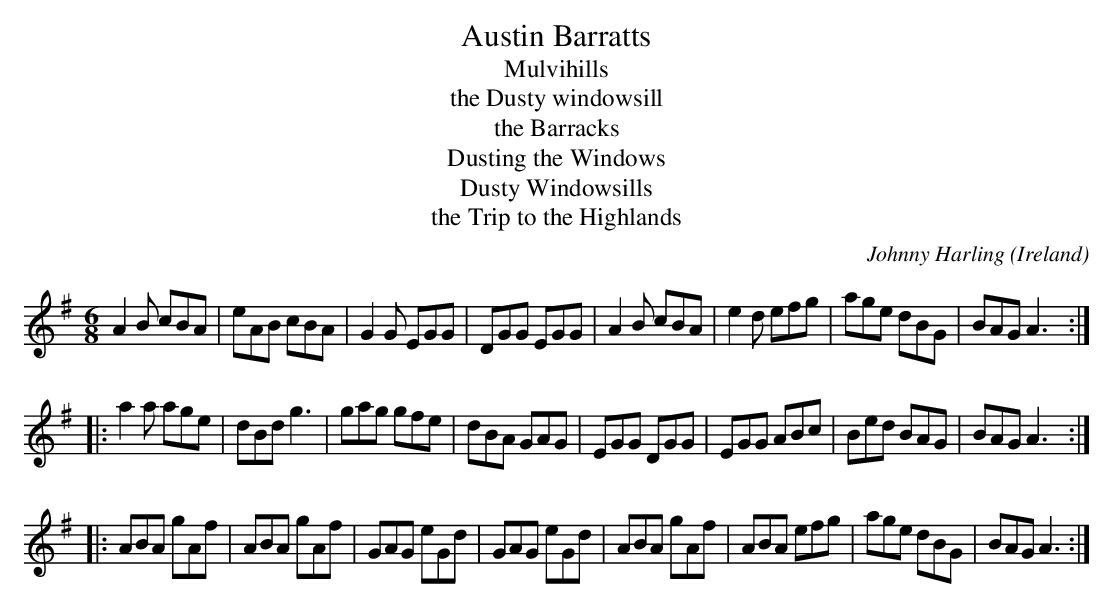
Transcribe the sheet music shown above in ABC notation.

X:1
T:Austin Barratts
T:Mulvihills
T:the Dusty windowsill
T:the Barracks
T:Dusting the Windows
T:Dusty Windowsills
T:the Trip to the Highlands
O:Ireland
M:6/8
C:Johnny Harling
K:ADor
A2B cBA | eAB cBA | G2G EGG | DGG EGG |\
A2B cBA | e2d efg | age dBG | BAG A3 :|
|: a2a age | dBd g3 | gag gfe | dBA GAG |\
EGG DGG | EGG ABc | Bed BAG | BAG A3 :|
|: ABA gAf | ABA gAf | GAG eGd | GAG eGd | \
ABA gAf | ABA efg | age dBG | BAG A3 :|
